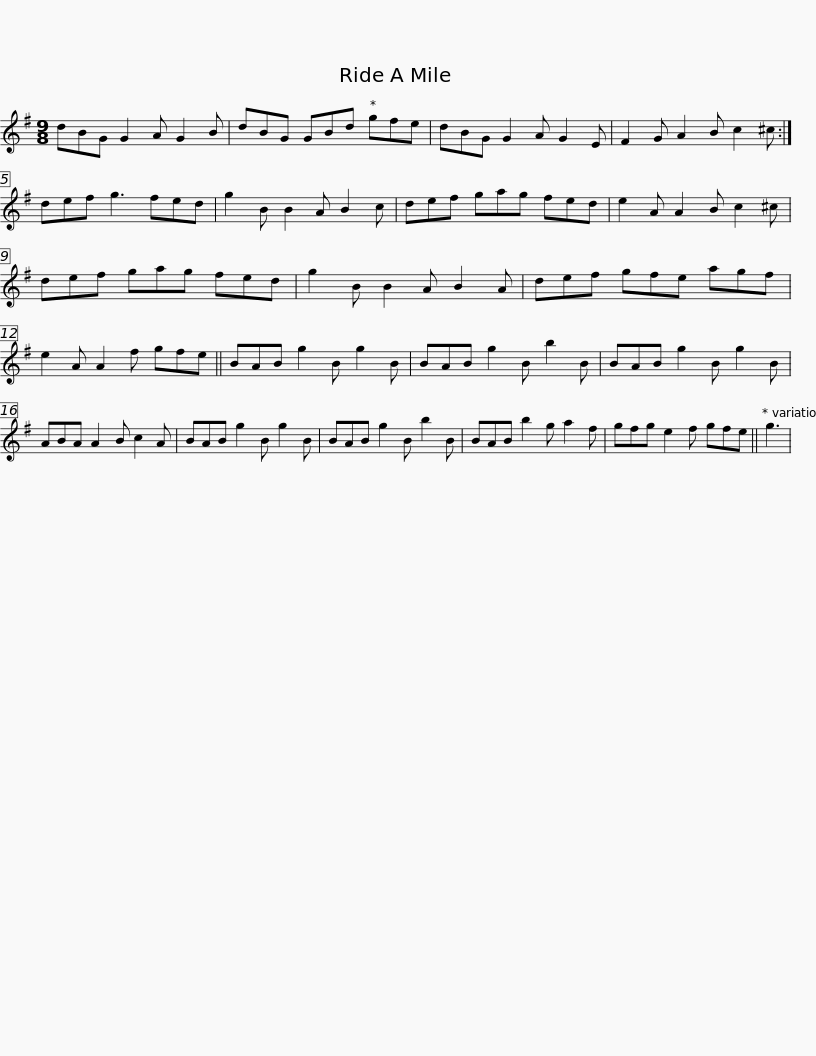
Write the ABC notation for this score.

X:1
L:1/8
M:9/8
I:linebreak $
K:G
V:1 treble
V:1
 dBG G2 A G2 B | dBG GBd gfe | dBG G2 A G2 E | F2 G A2 B c2 ^c :| def g3 fed |$ %5
 g2 B B2 A B2 c | def gag fed | e2 A A2 B c2 ^c | def gag fed | g2 B B2 A B2 A |$ %10
 def gfe agf | e2 A A2 f gfe || BAB g2 B g2 B | BAB g2 B b2 B | BAB g2 B g2 B | %15
 ABA A2 B c2 A |$ BAB g2 B g2 B | BAB g2 B b2 B | BAB b2 g a2 f | gfg e2 f gfe || %20
 g3 | %21
